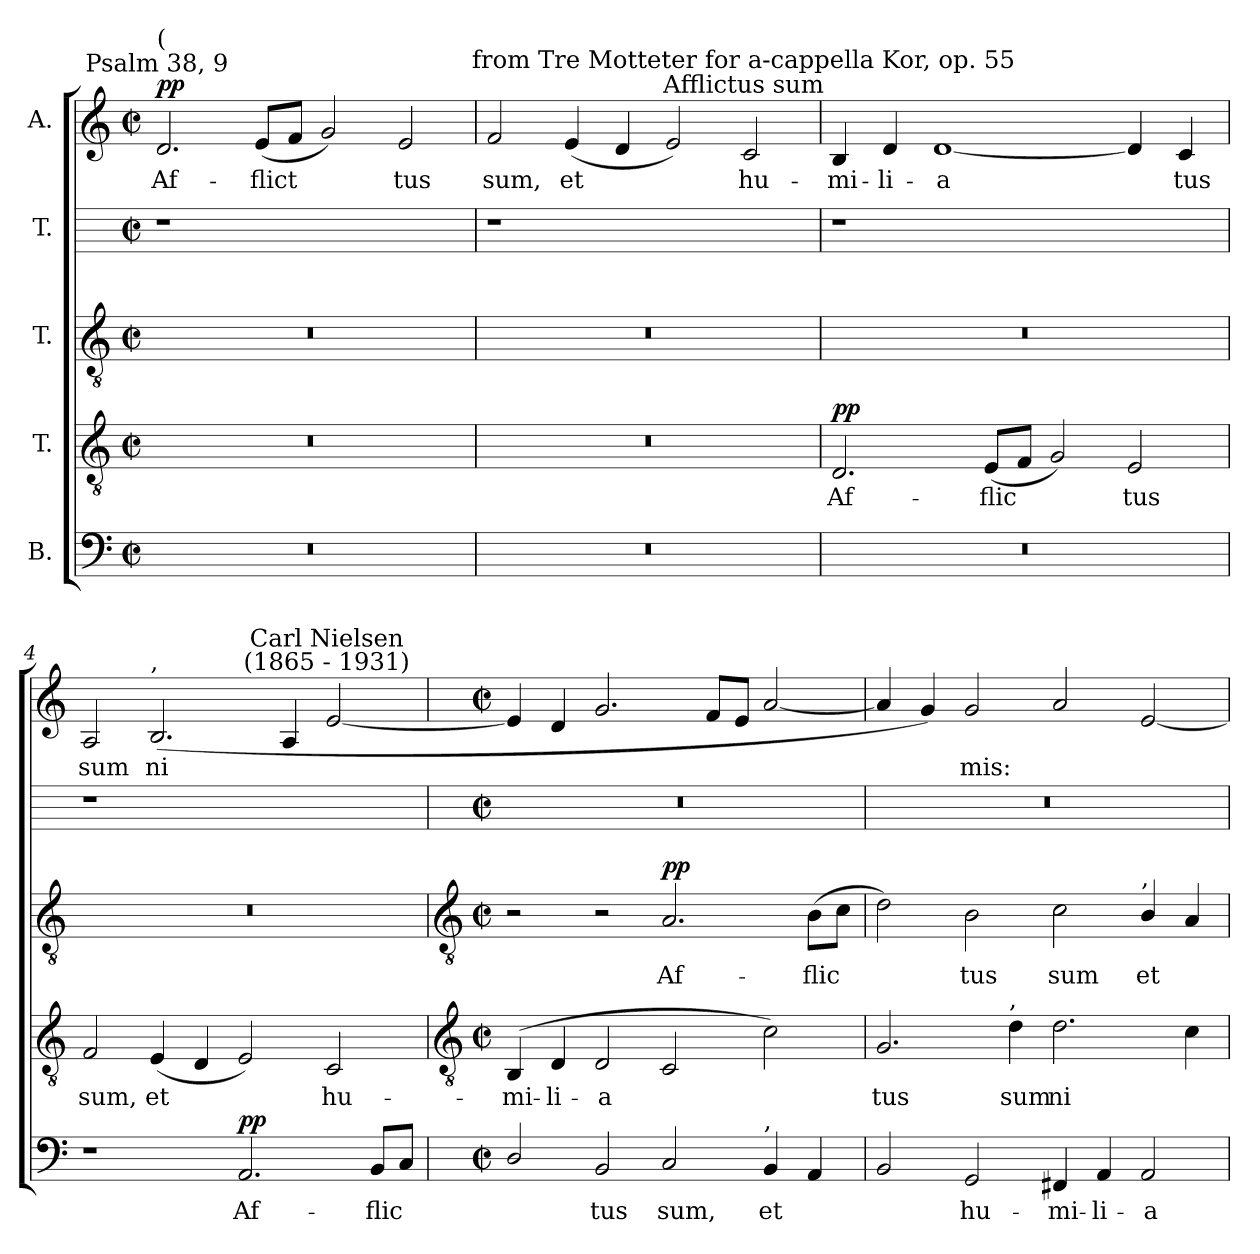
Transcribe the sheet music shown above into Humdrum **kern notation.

**kern	**text	**dynam	**kern	**text	**dynam	**kern	**text	**dynam	**kern	**kern	**text	**dynam
*part5	*part5	*part5	*part4	*part4	*part4	*part3	*part3	*part3	*part2	*part1	*part1	*part1
*staff5	*staff5	*staff5	*staff4	*staff4	*staff4	*staff3	*staff3	*staff3	*staff2	*staff1	*staff1	*staff1
*I"B.	*	*	*I"T.	*	*	*I"T.	*	*	*I"T.	*I"A.	*	*
*clefF4	*	*	*clefGv2	*	*	*clefGv2	*	*	*	*clefG2	*	*
*k[]	*	*	*k[]	*	*	*k[]	*	*	*	*k[]	*	*
*C:	*	*	*C:	*	*	*C:	*	*	*	*C:	*	*
*M4/2	*	*	*M4/2	*	*	*M4/2	*	*	*M2/2	*M4/2	*	*
*met(c|)	*	*	*met(c|)	*	*	*met(c|)	*	*	*met(c|)	*met(c|)	*	*
=1	=1	=1	=1	=1	=1	=1	=1	=1	=1	=1	=1	=1
!	!	!	!	!	!	!	!	!	!	!LO:TX:a:cj:t=Psalm 38, 9	!	!
!	!	!	!	!	!	!	!	!	!	!LO:TX:a:t=(	!	!
!	!	!	!	!	!	!	!	!	!	!	!LO:LY:b	!LO:DY:a
0r	.	.	0r	.	.	0r	.	.	1r	2.d	Af-	pp
!	!	!	!	!	!	!	!	!	!	!	!LO:LY:b	!
.	.	.	.	.	.	.	.	.	.	(<8eL	-flict	.
.	.	.	.	.	.	.	.	.	.	8fJ	.	.
.	.	.	.	.	.	.	.	.	1ryy	2g)	.	.
!	!	!	!	!	!	!	!	!	!	!	!LO:LY:b	!
.	.	.	.	.	.	.	.	.	.	2e	tus	.
=2	=2	=2	=2	=2	=2	=2	=2	=2	=2	=2	=2	=2
!	!	!	!	!	!	!	!	!	!	!	!LO:LY:b	!
0r	.	.	0r	.	.	0r	.	.	1r	2f	sum,	.
!	!	!	!	!	!	!	!	!	!	!	!LO:LY:b	!
.	.	.	.	.	.	.	.	.	.	(<4e	et	.
.	.	.	.	.	.	.	.	.	.	4d	.	.
.	.	.	.	.	.	.	.	.	1ryy	2e)	.	.
!	!	!	!	!	!	!	!	!	!	!LO:TX:a:cj:t=Afflictus sum	!	!
!	!	!	!	!	!	!	!	!	!	!LO:TX:a:cj:t=from Tre Motteter for a-cappella Kor, op. 55	!	!
!	!	!	!	!	!	!	!	!	!	!	!LO:LY:b	!
.	.	.	.	.	.	.	.	.	.	2c	hu-	.
=3	=3	=3	=3	=3	=3	=3	=3	=3	=3	=3	=3	=3
!	!	!	!	!LO:LY:b	!LO:DY:a	!	!	!	!	!	!LO:LY:b	!
0r	.	.	2.D	Af-	pp	0r	.	.	1r	4B	-mi-	.
!	!	!	!	!	!	!	!	!	!	!	!LO:LY:b	!
.	.	.	.	.	.	.	.	.	.	4d	-li-	.
!	!	!	!	!	!	!	!	!	!	!	!LO:LY:b	!
.	.	.	.	.	.	.	.	.	.	[1d	-a	.
!	!	!	!	!LO:LY:b	!	!	!	!	!	!	!	!
.	.	.	(<8EL	-flic	.	.	.	.	.	.	.	.
.	.	.	8FJ	.	.	.	.	.	.	.	.	.
.	.	.	2G)	.	.	.	.	.	1ryy	.	.	.
!	!	!	!	!LO:LY:b	!	!	!	!	!	!	!	!
.	.	.	2E	tus	.	.	.	.	.	4d]	.	.
!	!	!	!	!	!	!	!	!	!	!	!LO:LY:b	!
.	.	.	.	.	.	.	.	.	.	4c	tus	.
=4	=4	=4	=4	=4	=4	=4	=4	=4	=4	=4	=4	=4
!	!	!	!	!LO:LY:b	!	!	!	!	!	!	!LO:LY:b	!
1r	.	.	2F	sum,	.	0r	.	.	1r	2A	sum	.
!	!	!	!	!	!	!	!	!	!	!LO:TX:a:t=,	!	!
!	!	!	!	!LO:LY:b	!	!	!	!	!	!	!LO:LY:b	!
.	.	.	(<4E	et	.	.	.	.	.	(<2.B	ni	.
.	.	.	4D	.	.	.	.	.	.	.	.	.
!	!LO:LY:b	!LO:DY:a	!	!	!	!	!	!	!	!	!	!
2.AA	Af-	pp	2E)	.	.	.	.	.	1ryy	.	.	.
.	.	.	.	.	.	.	.	.	.	4A	.	.
!	!	!	!	!	!	!	!	!	!	!LO:TX:a:cj:t=Carl Nielsen\n(1865 - 1931)	!	!
!	!	!	!	!LO:LY:b	!	!	!	!	!	!	!	!
.	.	.	2C	hu-	.	.	.	.	.	[2e	.	.
!	!LO:LY:b	!	!	!	!	!	!	!	!	!	!	!
8BBL	-flic	.	.	.	.	.	.	.	.	.	.	.
8CJ	.	.	.	.	.	.	.	.	.	.	.	.
!!LO:LB:g=z
=5	=5	=5	=5	=5	=5	=5	=5	=5	=5	=5	=5	=5
*	*	*	*clefGv2	*	*	*clefGv2	*	*	*	*	*	*
*M4/2	*	*	*M4/2	*	*	*M4/2	*	*	*M4/2	*M4/2	*	*
*met(c|)	*	*	*met(c|)	*	*	*met(c|)	*	*	*met(c|)	*met(c|)	*	*
!	!	!	!	!LO:LY:b	!	!	!	!	!	!	!	!
2D/	.	.	(<4BB	-mi-	.	2r	.	.	0r	4e]	.	.
!	!	!	!	!LO:LY:b	!	!	!	!	!	!	!	!
.	.	.	4D	-li-	.	.	.	.	.	4d	.	.
!	!LO:LY:b	!	!	!LO:LY:b	!	!	!	!	!	!	!	!
2BB	tus	.	2D	-a	.	2r	.	.	.	2.g	.	.
!	!LO:LY:b	!	!	!	!	!	!LO:LY:b	!LO:DY:a	!	!	!	!
2C	sum,	.	2C	.	.	2.A	Af-	pp	.	.	.	.
.	.	.	.	.	.	.	.	.	.	8fL	.	.
.	.	.	.	.	.	.	.	.	.	8eJ	.	.
!LO:TX:a:t=,	!	!	!	!	!	!	!	!	!	!	!	!
!	!LO:LY:b	!	!	!	!	!	!	!	!	!	!	!
4BB	et	.	2c)	.	.	.	.	.	.	[2a	.	.
!	!	!	!	!	!	!	!LO:LY:b	!	!	!	!	!
4AA	.	.	.	.	.	(>8BL	-flic	.	.	.	.	.
.	.	.	.	.	.	8cJ	.	.	.	.	.	.
=6	=6	=6	=6	=6	=6	=6	=6	=6	=6	=6	=6	=6
!	!	!	!	!LO:LY:b	!	!	!	!	!	!	!	!
2BB	.	.	2.G	tus	.	2d)	.	.	0r	4a]	.	.
.	.	.	.	.	.	.	.	.	.	4g)	.	.
!	!LO:LY:b	!	!	!	!	!	!LO:LY:b	!	!	!	!LO:LY:b	!
2GG	hu-	.	.	.	.	2B	tus	.	.	2g	mis:	.
!	!	!	!LO:TX:a:t=,	!	!	!	!	!	!	!	!	!
!	!	!	!	!LO:LY:b	!	!	!	!	!	!	!	!
.	.	.	4d	sum	.	.	.	.	.	.	.	.
!	!LO:LY:b	!	!	!LO:LY:b	!	!	!LO:LY:b	!	!	!	!	!
4FF#X	-mi-	.	2.d	ni	.	2c	sum	.	.	2a	.	.
!	!LO:LY:b	!	!	!	!	!	!	!	!	!	!	!
4AA	-li-	.	.	.	.	.	.	.	.	.	.	.
!	!	!	!	!	!	!LO:TX:a:t=,	!	!	!	!	!	!
!	!LO:LY:b	!	!	!	!	!	!LO:LY:b	!	!	!	!	!
2AA	-a	.	.	.	.	4B/	et	.	.	[2e	.	.
.	.	.	4c	.	.	4A/	.	.	.	.	.	.
=	=	=	=	=	=	=	=	=	=	=	=	=
*-	*-	*-	*-	*-	*-	*-	*-	*-	*-	*-	*-	*-
